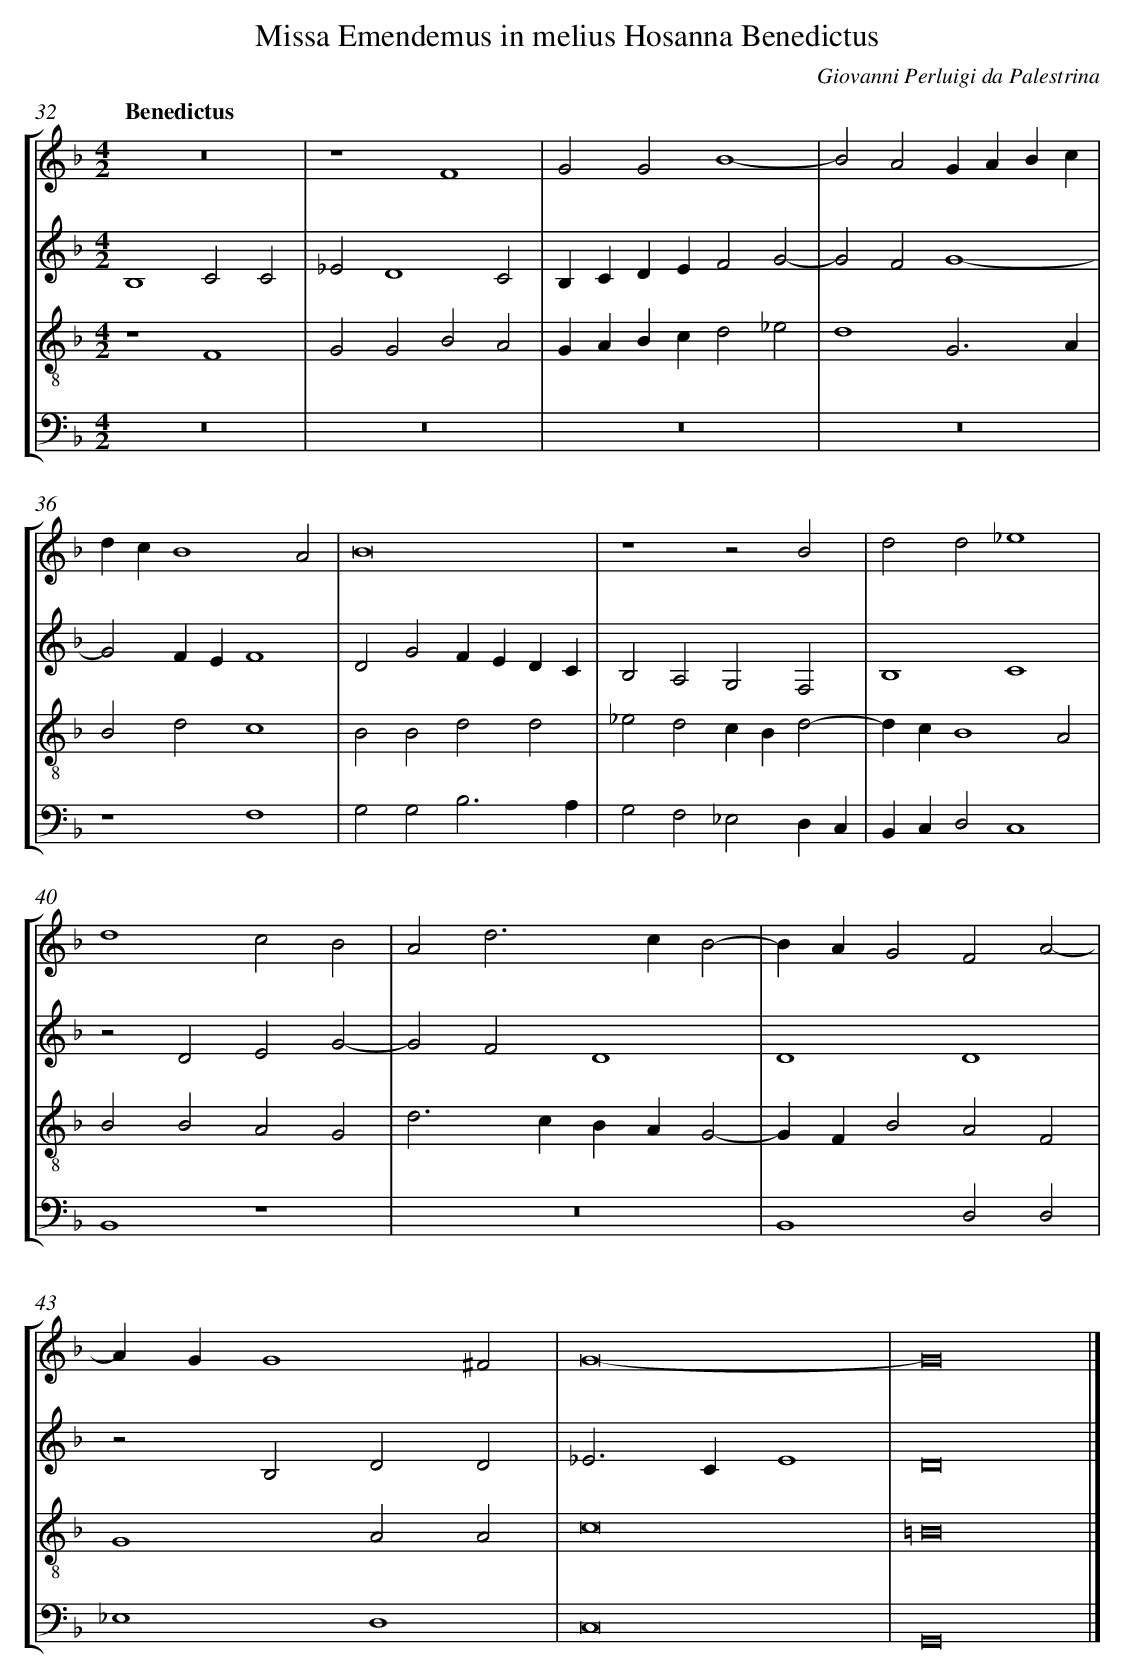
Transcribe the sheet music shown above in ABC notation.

X:1
T: Missa Emendemus in melius Hosanna Benedictus
C: Giovanni Perluigi da Palestrina
L: 1/4
M: 4/2
Q: "Benedictus"
%%staves [1 2 3 4]
V: 1 clef=treble
V: 2 clef=treble
V: 3 clef=treble-8
V: 4 clef=bass
K: F
[V:1] z8 |
[V:2] B,4C2C2 |
[V:3] z4F4 |
[V:4] z8 |
[V:1] z4F4 |
[V:2] _E2D4C2 |
[V:3] G2G2B2A2 |
[V:4] z8 |
[V:1] G2G2B4- |
[V:2] B,CDEF2G2- |
[V:3] GABcd2_e2 |
[V:4] z8 |
[V:1] B2A2GABc |
[V:2] G2F2G4- |
[V:3] d4G3A |
[V:4] z8 |
[V:1] dcB4A2 |
[V:2] G2FEF4 |
[V:3] B2d2c4 |
[V:4] z4F,4 |
[V:1] B8 |
[V:2] D2G2FEDC |
[V:3] B2B2d2d2 |
[V:4] G,2G,2B,3A, |
[V:1] z4z2B2 |
[V:2] B,2A,2G,2F,2 |
[V:3] _e2d2cBd2- |
[V:4] G,2F,2_E,2D,C, |
[V:1] d2d2_e4 |
[V:2] B,4C4 |
[V:3] dcB4A2 |
[V:4] B,,C,D,2C,4 |
[V:1] d4c2B2 |
[V:2] z2D2E2G2- |
[V:3] B2B2A2G2 |
[V:4] B,,4z4 |
[V:1] A2d2>c2B2- |
[V:2] G2F2D4 |
[V:3] d2>c2BAG2- |
[V:4] z8 |
[V:1] BAG2F2A2- |
[V:2] D4D4 |
[V:3] GFB2A2F2 |
[V:4] B,,4D,2D,2 |
[V:1] AGG4^F2 |
[V:2] z2B,2D2D2 |
[V:3] G4A2A2 |
[V:4] _E,4D,4 |
[V:1] G8- |
[V:2] _E2>C2E4 |
[V:3] c8 |
[V:4] C,8 |
[V:1] G8 |]
[V:2] D8 |]
[V:3] =B8 |]
[V:4] G,,8 |]
